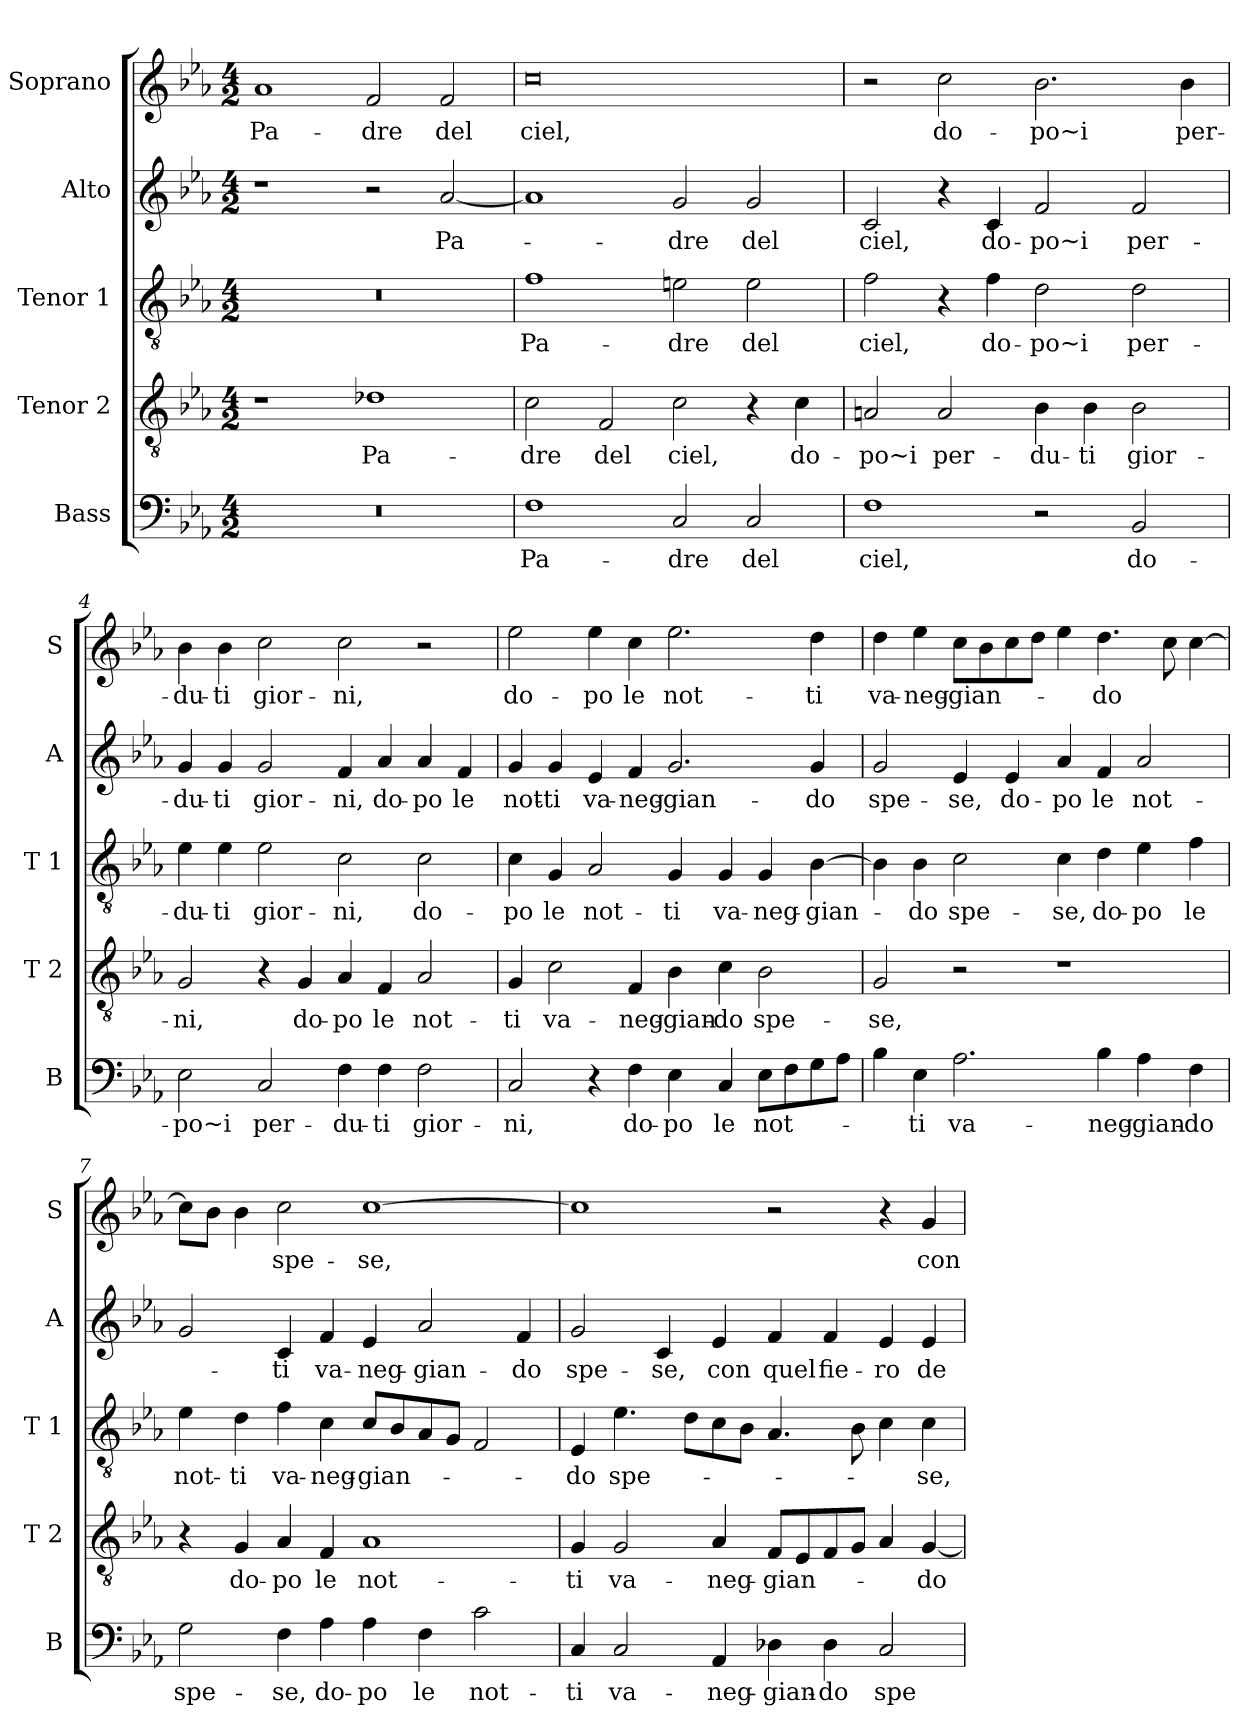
**kern	**text	**kern	**text	**kern	**text	**kern	**text	**kern	**text
*part5	*part5	*part4	*part4	*part3	*part3	*part2	*part2	*part1	*part1
*staff5	*staff5	*staff4	*staff4	*staff3	*staff3	*staff2	*staff2	*staff1	*staff1
*I"Bass	*	*I"Tenor 2	*	*I"Tenor 1	*	*I"Alto	*	*I"Soprano	*
*I'B	*	*I'T 2	*	*I'T 1	*	*I'A	*	*I'S	*
*clefF4	*	*clefGv2	*	*clefGv2	*	*clefG2	*	*clefG2	*
*k[b-e-a-]	*	*k[b-e-a-]	*	*k[b-e-a-]	*	*k[b-e-a-]	*	*k[b-e-a-]	*
*E-:	*	*E-:	*	*E-:	*	*E-:	*	*E-:	*
*M4/2	*	*M4/2	*	*M4/2	*	*M4/2	*	*M4/2	*
=1	=1	=1	=1	=1	=1	=1	=1	=1	=1
!	!	!	!	!	!	!	!	!	!LO:LY:b
0r	.	1r	.	0r	.	1r	.	1a-	Pa-
!	!	!	!LO:LY:b	!	!	!	!	!	!LO:LY:b
.	.	1d-X	Pa-	.	.	2r	.	2f/	-dre
!	!	!	!	!	!	!	!LO:LY:b	!	!LO:LY:b
.	.	.	.	.	.	[2a-/	Pa-	2f/	del
=2	=2	=2	=2	=2	=2	=2	=2	=2	=2
!	!LO:LY:b	!	!LO:LY:b	!	!LO:LY:b	!	!	!	!LO:LY:b
1F	Pa-	2c\	-dre	1f	Pa-	1a-]	.	0cc	ciel,
!	!	!	!LO:LY:b	!	!	!	!	!	!
.	.	2F/	del	.	.	.	.	.	.
!	!LO:LY:b	!	!LO:LY:b	!	!LO:LY:b	!	!LO:LY:b	!	!
2C/	-dre	2c\	ciel,	2en\	-dre	2g/	-dre	.	.
!	!LO:LY:b	!	!	!	!LO:LY:b	!	!LO:LY:b	!	!
2C/	del	4r	.	2e\	del	2g/	del	.	.
!	!	!	!LO:LY:b	!	!	!	!	!	!
.	.	4c\	do-	.	.	.	.	.	.
=3	=3	=3	=3	=3	=3	=3	=3	=3	=3
!	!LO:LY:b	!	!LO:LY:b	!	!LO:LY:b	!	!LO:LY:b	!	!
1F	ciel,	2An/	-po~i	2f\	ciel,	2c/	ciel,	2r	.
!	!	!	!LO:LY:b	!	!	!	!	!	!LO:LY:b
.	.	2A/	per-	4r	.	4r	.	2cc\	do-
!	!	!	!	!	!LO:LY:b	!	!LO:LY:b	!	!
.	.	.	.	4f\	do-	4c/	do-	.	.
!	!	!	!LO:LY:b	!	!LO:LY:b	!	!LO:LY:b	!	!LO:LY:b
2r	.	4B-\	-du-	2d\	-po~i	2f/	-po~i	2.b-\	-po~i
!	!	!	!LO:LY:b	!	!	!	!	!	!
.	.	4B-\	-ti	.	.	.	.	.	.
!	!LO:LY:b	!	!LO:LY:b	!	!LO:LY:b	!	!LO:LY:b	!	!
2BB-/	do-	2B-\	gior-	2d\	per-	2f/	per-	.	.
!	!	!	!	!	!	!	!	!	!LO:LY:b
.	.	.	.	.	.	.	.	4b-\	per-
!!LO:LB:g=z
=4	=4	=4	=4	=4	=4	=4	=4	=4	=4
!	!LO:LY:b	!	!LO:LY:b	!	!LO:LY:b	!	!LO:LY:b	!	!LO:LY:b
2E-\	-po~i	2G/	-ni,	4e-\	-du-	4g/	-du-	4b-\	-du-
!	!	!	!	!	!LO:LY:b	!	!LO:LY:b	!	!LO:LY:b
.	.	.	.	4e-\	-ti	4g/	-ti	4b-\	-ti
!	!LO:LY:b	!	!	!	!LO:LY:b	!	!LO:LY:b	!	!LO:LY:b
2C/	per-	4r	.	2e-\	gior-	2g/	gior-	2cc\	gior-
!	!	!	!LO:LY:b	!	!	!	!	!	!
.	.	4G/	do-	.	.	.	.	.	.
!	!LO:LY:b	!	!LO:LY:b	!	!LO:LY:b	!	!LO:LY:b	!	!LO:LY:b
4F\	-du-	4A-/	-po	2c\	-ni,	4f/	-ni,	2cc\	-ni,
!	!LO:LY:b	!	!LO:LY:b	!	!	!	!LO:LY:b	!	!
4F\	-ti	4F/	le	.	.	4a-/	do-	.	.
!	!LO:LY:b	!	!LO:LY:b	!	!LO:LY:b	!	!LO:LY:b	!	!
2F\	gior-	2A-/	not-	2c\	do-	4a-/	-po	2r	.
!	!	!	!	!	!	!	!LO:LY:b	!	!
.	.	.	.	.	.	4f/	le	.	.
=5	=5	=5	=5	=5	=5	=5	=5	=5	=5
!	!LO:LY:b	!	!LO:LY:b	!	!LO:LY:b	!	!LO:LY:b	!	!LO:LY:b
2C/	-ni,	4G/	-ti	4c\	-po	4g/	not-	2ee-\	do-
!	!	!	!LO:LY:b	!	!LO:LY:b	!	!LO:LY:b	!	!
.	.	2c\	va-	4G/	le	4g/	-ti	.	.
!	!	!	!	!	!LO:LY:b	!	!LO:LY:b	!	!LO:LY:b
4r	.	.	.	2A-/	not-	4e-/	va-	4ee-\	-po
!	!LO:LY:b	!	!LO:LY:b	!	!	!	!LO:LY:b	!	!LO:LY:b
4F\	do-	4F/	-neg-	.	.	4f/	-neg-	4cc\	le
!	!LO:LY:b	!	!LO:LY:b	!	!LO:LY:b	!	!LO:LY:b	!	!LO:LY:b
4E-\	-po	4B-\	-gian-	4G/	-ti	2.g/	-gian-	2.ee-\	not-
!	!LO:LY:b	!	!LO:LY:b	!	!LO:LY:b	!	!	!	!
4C/	le	4c\	-do	4G/	va-	.	.	.	.
!	!LO:LY:b	!	!LO:LY:b	!	!LO:LY:b	!	!	!	!
8E-\L	not-	2B-\	spe-	4G/	-neg-	.	.	.	.
8F\	.	.	.	.	.	.	.	.	.
!	!	!	!	!	!LO:LY:b	!	!LO:LY:b	!	!LO:LY:b
8G\	.	.	.	[4B-\	-gian-	4g/	-do	4dd\	-ti
8A-\J	.	.	.	.	.	.	.	.	.
=6	=6	=6	=6	=6	=6	=6	=6	=6	=6
!	!	!	!LO:LY:b	!	!	!	!LO:LY:b	!	!LO:LY:b
4B-\	.	2G/	-se,	4B-\]	.	2g/	spe-	4dd\	va-
!	!LO:LY:b	!	!	!	!LO:LY:b	!	!	!	!LO:LY:b
4E-\	-ti	.	.	4B-\	-do	.	.	4ee-\	-neg-
!	!LO:LY:b	!	!	!	!LO:LY:b	!	!LO:LY:b	!	!LO:LY:b
2.A-\	va-	2r	.	2c\	spe-	4e-/	-se,	8cc\L	-gian-
.	.	.	.	.	.	.	.	8b-\	.
!	!	!	!	!	!	!	!LO:LY:b	!	!
.	.	.	.	.	.	4e-/	do-	8cc\	.
.	.	.	.	.	.	.	.	8dd\J	.
!	!	!	!	!	!LO:LY:b	!	!LO:LY:b	!	!
.	.	1r	.	4c\	-se,	4a-/	-po	4ee-\	.
!	!LO:LY:b	!	!	!	!LO:LY:b	!	!LO:LY:b	!	!LO:LY:b
4B-\	-neg-	.	.	4d\	do-	4f/	le	4.dd\	-do
!	!LO:LY:b	!	!	!	!LO:LY:b	!	!LO:LY:b	!	!
4A-\	-gian-	.	.	4e-\	-po	2a-/	not-	.	.
.	.	.	.	.	.	.	.	8cc\	.
!	!LO:LY:b	!	!	!	!LO:LY:b	!	!	!	!
4F\	-do	.	.	4f\	le	.	.	[4cc\	.
!!LO:PB:g=z
=7	=7	=7	=7	=7	=7	=7	=7	=7	=7
!	!LO:LY:b	!	!	!	!LO:LY:b	!	!	!	!
2G\	spe-	4r	.	4e-\	not-	2g/	.	8cc\L]	.
.	.	.	.	.	.	.	.	8b-\J	.
!	!	!	!LO:LY:b	!	!LO:LY:b	!	!	!	!
.	.	4G/	do-	4d\	-ti	.	.	4b-\	.
!	!LO:LY:b	!	!LO:LY:b	!	!LO:LY:b	!	!LO:LY:b	!	!LO:LY:b
4F\	-se,	4A-/	-po	4f\	va-	4c/	-ti	2cc\	spe-
!	!LO:LY:b	!	!LO:LY:b	!	!LO:LY:b	!	!LO:LY:b	!	!
4A-\	do-	4F/	le	4c\	-neg-	4f/	va-	.	.
!	!LO:LY:b	!	!LO:LY:b	!	!LO:LY:b	!	!LO:LY:b	!	!LO:LY:b
4A-\	-po	1A-	not-	8c/L	-gian-	4e-/	-neg-	[1cc	-se,
.	.	.	.	8B-/	.	.	.	.	.
!	!LO:LY:b	!	!	!	!	!	!LO:LY:b	!	!
4F\	le	.	.	8A-/	.	2a-/	-gian-	.	.
.	.	.	.	8G/J	.	.	.	.	.
!	!LO:LY:b	!	!	!	!	!	!	!	!
2c\	not-	.	.	2F/	.	.	.	.	.
!	!	!	!	!	!	!	!LO:LY:b	!	!
.	.	.	.	.	.	4f/	-do	.	.
=8	=8	=8	=8	=8	=8	=8	=8	=8	=8
!	!LO:LY:b	!	!LO:LY:b	!	!LO:LY:b	!	!LO:LY:b	!	!
4C/	-ti	4G/	-ti	4E-/	-do	2g/	spe-	1cc]	.
!	!LO:LY:b	!	!LO:LY:b	!	!LO:LY:b	!	!	!	!
2C/	va-	2G/	va-	4.e-\	spe-	.	.	.	.
!	!	!	!	!	!	!	!LO:LY:b	!	!
.	.	.	.	.	.	4c/	-se,	.	.
.	.	.	.	8d\L	.	.	.	.	.
!	!LO:LY:b	!	!LO:LY:b	!	!	!	!LO:LY:b	!	!
4AA-/	-neg-	4A-/	-neg-	8c\	.	4e-/	con	.	.
.	.	.	.	8B-\J	.	.	.	.	.
!	!LO:LY:b	!	!LO:LY:b	!	!	!	!LO:LY:b	!	!
4D-X\	-gian-	8F/L	-gian-	4.A-/	.	4f/	quel	2r	.
.	.	8E-/	.	.	.	.	.	.	.
!	!LO:LY:b	!	!	!	!	!	!LO:LY:b	!	!
4D-\	-do	8F/	.	.	.	4f/	fie-	.	.
.	.	8G/J	.	8B-\	.	.	.	.	.
!	!LO:LY:b	!	!	!	!	!	!LO:LY:b	!	!
2C/	spe-	4A-/	.	4c\	.	4e-/	-ro	4r	.
!	!	!	!LO:LY:b	!	!LO:LY:b	!	!LO:LY:b	!	!LO:LY:b
.	.	[4G/	-do	4c\	-se,	4e-/	de-	4g/	con
=	=	=	=	=	=	=	=	=	=
*-	*-	*-	*-	*-	*-	*-	*-	*-	*-
